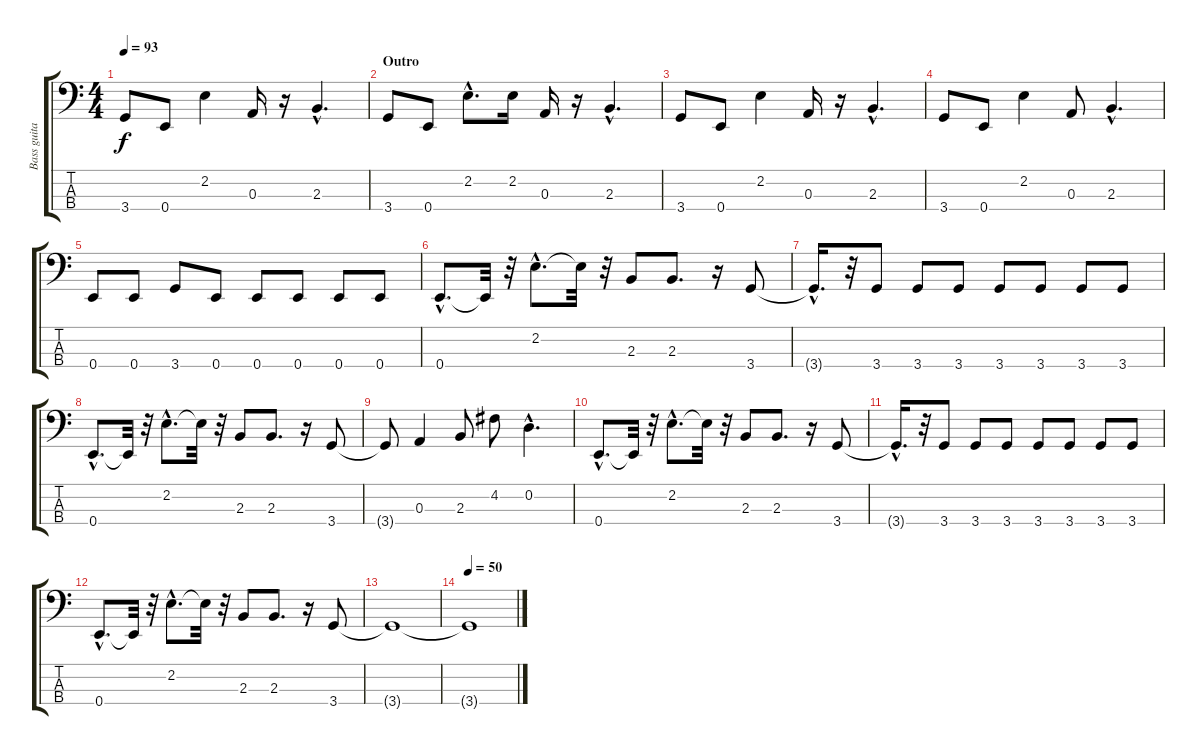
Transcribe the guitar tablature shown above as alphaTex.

\track ("Bass guitar" "Bass guita") {instrument electricbassfinger}
\staff {score tabs}
\tuning (G2 D2 A1 E1) {hide}
\ts (4 4)
\tempo 93
\clef f4
\ks c
3.4.8{dy f} 0.4.8 2.2.4 0.3.16 r.16 2.3{hac}.4{d} |
\section ("" "Outro")
3.4.8 0.4.8 2.2{hac}.8{d} 2.2.16 0.3.16 r.16 2.3{hac}.4{d} |
3.4.8 0.4.8 2.2.4 0.3.16 r.16 2.3{hac}.4{d} |
3.4.8 0.4.8 2.2.4 0.3.8 2.3{hac}.4{d} |
0.4.8 0.4.8 3.4.8 0.4.8 0.4.8 0.4.8 0.4.8 0.4.8 |
0.4{hac}.8{d} 0.4{t}.32 r.32 2.2{hac}.8{d} 2.2{t}.32 r.32 2.3.8 2.3.8{d} r.16 3.4.8 |
3.4{hac t}.16{d} r.32 3.4.8 3.4.8 3.4.8 3.4.8 3.4.8 3.4.8 3.4.8 |
0.4{hac}.8{d} 0.4{t}.32 r.32 2.2{hac}.8{d} 2.2{t}.32 r.32 2.3.8 2.3.8{d} r.16 3.4.8 |
3.4{t}.8 0.3.4 2.3.8 4.2.8 0.2{hac}.4{d} |
0.4{hac}.8{d} 0.4{t}.32 r.32 2.2{hac}.8{d} 2.2{t}.32 r.32 2.3.8 2.3.8{d} r.16 3.4.8 |
3.4{hac t}.16{d} r.32 3.4.8 3.4.8 3.4.8 3.4.8 3.4.8 3.4.8 3.4.8 |
0.4{hac}.8{d} 0.4{t}.32 r.32 2.2{hac}.8{d} 2.2{t}.32 r.32 2.3.8 2.3.8{d} r.16 3.4.8 |
3.4{t}.1 |
\tempo 50
3.4{t}.1
